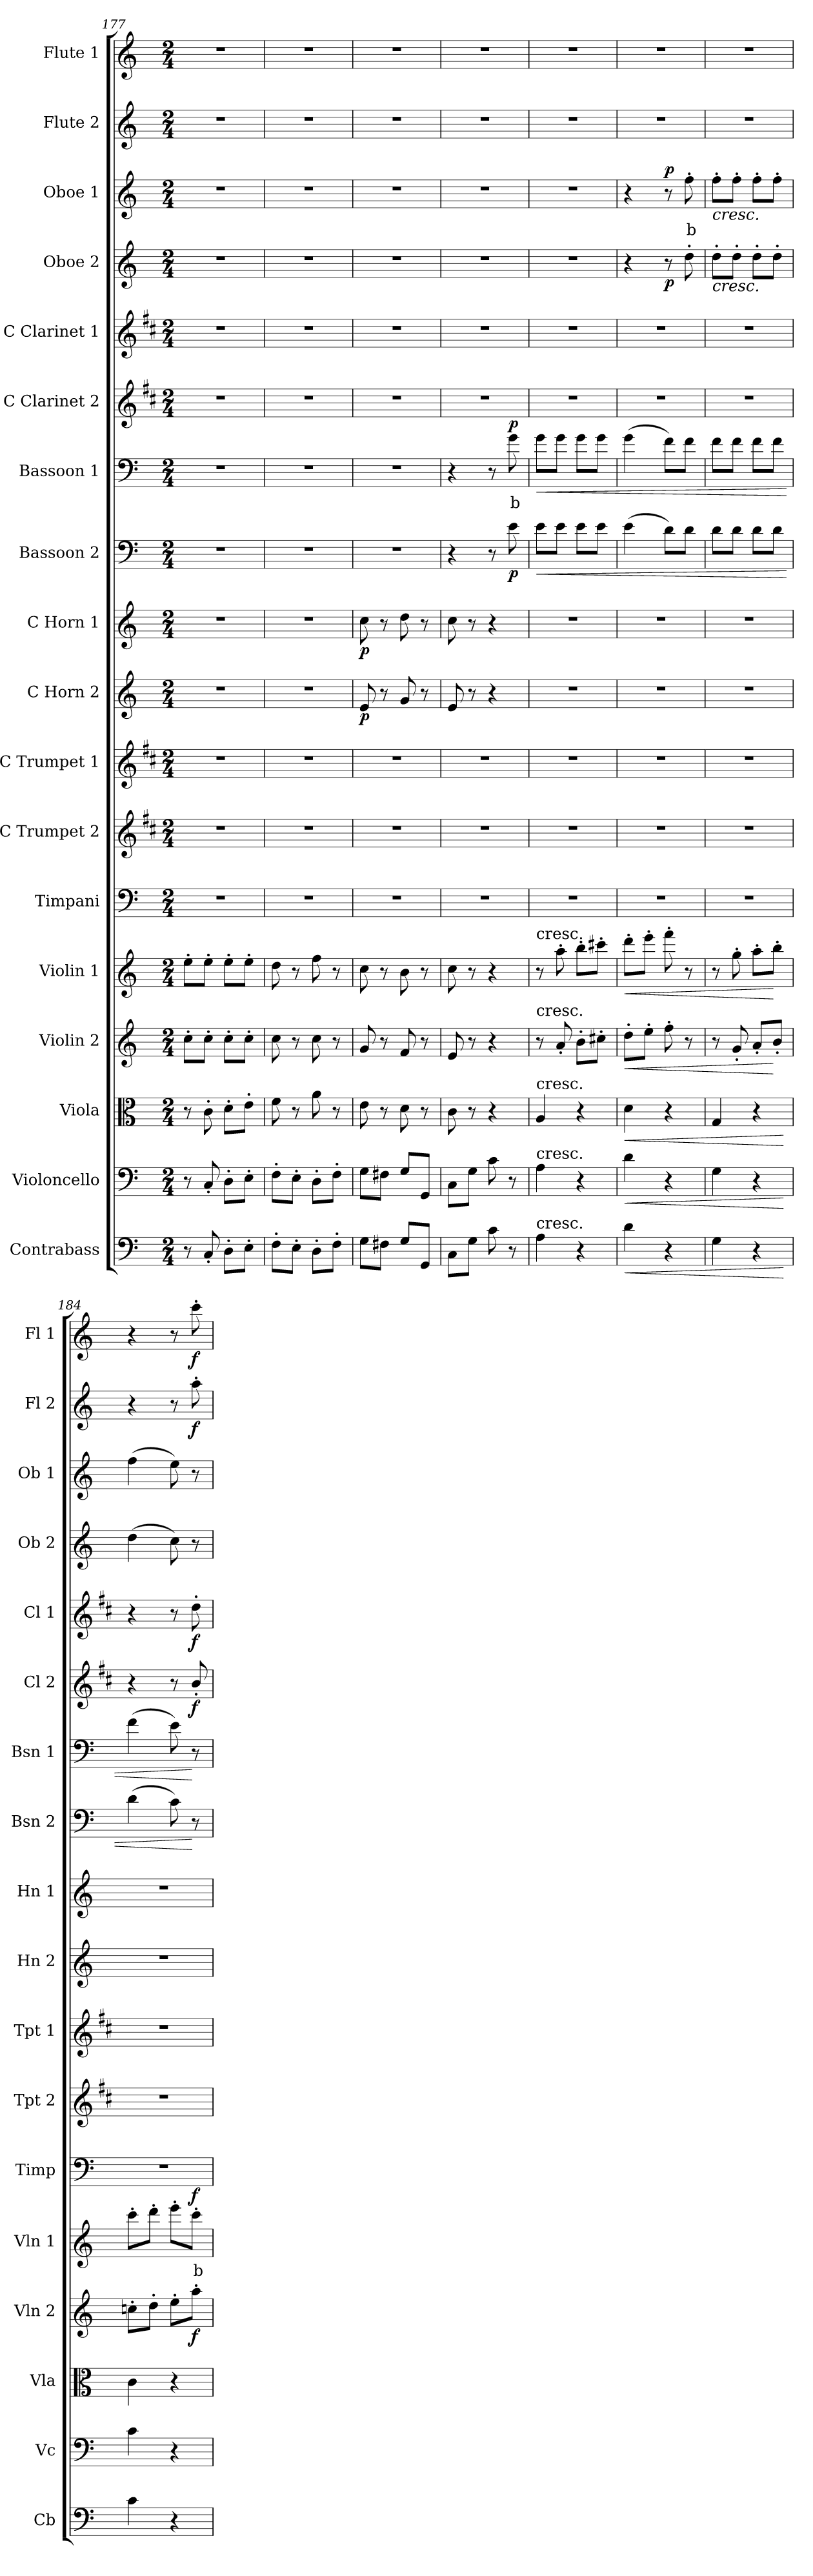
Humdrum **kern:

**kern	**dynam	**kern	**dynam	**kern	**dynam	**kern	**dynam	**kern	**text	**dynam	**kern	**kern	**kern	**kern	**dynam	**kern	**dynam	**kern	**dynam	**kern	**text	**dynam	**kern	**dynam	**kern	**dynam	**kern	**dynam	**kern	**text	**dynam	**kern	**dynam	**kern	**dynam
*part18	*part18	*part17	*part17	*part16	*part16	*part15	*part15	*part14	*part14	*part14	*part13	*part12	*part11	*part10	*part10	*part9	*part9	*part8	*part8	*part7	*part7	*part7	*part6	*part6	*part5	*part5	*part4	*part4	*part3	*part3	*part3	*part2	*part2	*part1	*part1
*staff18	*staff18	*staff17	*staff17	*staff16	*staff16	*staff15	*staff15	*staff14	*staff14	*staff14	*staff13	*staff12	*staff11	*staff10	*staff10	*staff9	*staff9	*staff8	*staff8	*staff7	*staff7	*staff7	*staff6	*staff6	*staff5	*staff5	*staff4	*staff4	*staff3	*staff3	*staff3	*staff2	*staff2	*staff1	*staff1
*I"Contrabass	*	*I"Violoncello	*	*I"Viola	*	*I"Violin 2	*	*I"Violin 1	*	*	*I"Timpani	*I"C Trumpet 2	*I"C Trumpet 1	*I"C Horn 2	*	*I"C Horn 1	*	*I"Bassoon 2	*	*I"Bassoon 1	*	*	*I"C Clarinet 2	*	*I"C Clarinet 1	*	*I"Oboe 2	*	*I"Oboe 1	*	*	*I"Flute 2	*	*I"Flute 1	*
*I'Cb	*	*I'Vc	*	*I'Vla	*	*I'Vln 2	*	*I'Vln 1	*	*	*I'Timp	*I'Tpt 2	*I'Tpt 1	*I'Hn 2	*	*I'Hn 1	*	*I'Bsn 2	*	*I'Bsn 1	*	*	*I'Cl 2	*	*I'Cl 1	*	*I'Ob 2	*	*I'Ob 1	*	*	*I'Fl 2	*	*I'Fl 1	*
!!LO:PB:g=z
*clefF4	*	*clefF4	*	*clefC3	*	*clefG2	*	*clefG2	*	*	*clefF4	*clefG2	*clefG2	*clefG2	*	*clefG2	*	*clefF4	*	*clefF4	*	*	*clefG2	*	*clefG2	*	*clefG2	*	*clefG2	*	*	*clefG2	*	*clefG2	*
*ITrd7c12	*	*	*	*	*	*	*	*	*	*	*	*ITrd1c2	*ITrd1c2	*ITrd7c12	*	*ITrd7c12	*	*	*	*	*	*	*ITrd1c2	*	*ITrd1c2	*	*	*	*	*	*	*	*	*	*
*k[]	*	*k[]	*	*k[]	*	*k[]	*	*k[]	*	*	*k[]	*k[]	*k[]	*k[]	*	*k[]	*	*k[]	*	*k[]	*	*	*k[]	*	*k[]	*	*k[]	*	*k[]	*	*	*k[]	*	*k[]	*
*M2/4	*	*M2/4	*	*M2/4	*	*M2/4	*	*M2/4	*	*	*M2/4	*M2/4	*M2/4	*M2/4	*	*M2/4	*	*M2/4	*	*M2/4	*	*	*M2/4	*	*M2/4	*	*M2/4	*	*M2/4	*	*	*M2/4	*	*M2/4	*
=177	=177	=177	=177	=177	=177	=177	=177	=177	=177	=177	=177	=177	=177	=177	=177	=177	=177	=177	=177	=177	=177	=177	=177	=177	=177	=177	=177	=177	=177	=177	=177	=177	=177	=177	=177
8r	.	8r	.	8r	.	8cc'\L	.	8ee'\L	.	.	2r	2r	2r	2r	.	2r	.	2r	.	2r	.	.	2r	.	2r	.	2r	.	2r	.	.	2r	.	2r	.
8CC'/	.	8C'/	.	8c'\	.	8cc'\J	.	8ee'\J	.	.	.	.	.	.	.	.	.	.	.	.	.	.	.	.	.	.	.	.	.	.	.	.	.	.	.
8DD'\L	.	8D'\L	.	8d'\L	.	8cc'\L	.	8ee'\L	.	.	.	.	.	.	.	.	.	.	.	.	.	.	.	.	.	.	.	.	.	.	.	.	.	.	.
8EE'\J	.	8E'\J	.	8e'\J	.	8cc'\J	.	8ee'\J	.	.	.	.	.	.	.	.	.	.	.	.	.	.	.	.	.	.	.	.	.	.	.	.	.	.	.
=178	=178	=178	=178	=178	=178	=178	=178	=178	=178	=178	=178	=178	=178	=178	=178	=178	=178	=178	=178	=178	=178	=178	=178	=178	=178	=178	=178	=178	=178	=178	=178	=178	=178	=178	=178
8FF'\L	.	8F'\L	.	8f\	.	8cc\	.	8dd\	.	.	2r	2r	2r	2r	.	2r	.	2r	.	2r	.	.	2r	.	2r	.	2r	.	2r	.	.	2r	.	2r	.
8EE'\J	.	8E'\J	.	8r	.	8r	.	8r	.	.	.	.	.	.	.	.	.	.	.	.	.	.	.	.	.	.	.	.	.	.	.	.	.	.	.
8DD'\L	.	8D'\L	.	8a\	.	8cc\	.	8ff\	.	.	.	.	.	.	.	.	.	.	.	.	.	.	.	.	.	.	.	.	.	.	.	.	.	.	.
8FF'\J	.	8F'\J	.	8r	.	8r	.	8r	.	.	.	.	.	.	.	.	.	.	.	.	.	.	.	.	.	.	.	.	.	.	.	.	.	.	.
=179	=179	=179	=179	=179	=179	=179	=179	=179	=179	=179	=179	=179	=179	=179	=179	=179	=179	=179	=179	=179	=179	=179	=179	=179	=179	=179	=179	=179	=179	=179	=179	=179	=179	=179	=179
!	!	!	!	!	!	!	!	!	!	!	!	!	!	!	!LO:DY:b	!	!LO:DY:b	!	!	!	!	!	!	!	!	!	!	!	!	!	!	!	!	!	!
8GG\L	.	8G\L	.	8e\	.	8g/	.	8cc\	.	.	2r	2r	2r	8E/	p	8c\	p	2r	.	2r	.	.	2r	.	2r	.	2r	.	2r	.	.	2r	.	2r	.
8FF#X\J	.	8F#X\J	.	8r	.	8r	.	8r	.	.	.	.	.	8r	.	8r	.	.	.	.	.	.	.	.	.	.	.	.	.	.	.	.	.	.	.
8GG/L	.	8G/L	.	8d\	.	8f/	.	8b\	.	.	.	.	.	8G/	.	8d\	.	.	.	.	.	.	.	.	.	.	.	.	.	.	.	.	.	.	.
8GGG/J	.	8GG/J	.	8r	.	8r	.	8r	.	.	.	.	.	8r	.	8r	.	.	.	.	.	.	.	.	.	.	.	.	.	.	.	.	.	.	.
=180	=180	=180	=180	=180	=180	=180	=180	=180	=180	=180	=180	=180	=180	=180	=180	=180	=180	=180	=180	=180	=180	=180	=180	=180	=180	=180	=180	=180	=180	=180	=180	=180	=180	=180	=180
8CC\L	.	8C\L	.	8c\	.	8e/	.	8cc\	.	.	2r	2r	2r	8E/	.	8c\	.	4r	.	4r	.	.	2r	.	2r	.	2r	.	2r	.	.	2r	.	2r	.
8GG\J	.	8G\J	.	8r	.	8r	.	8r	.	.	.	.	.	8r	.	8r	.	.	.	.	.	.	.	.	.	.	.	.	.	.	.	.	.	.	.
8C\	.	8c\	.	4r	.	4r	.	4r	.	.	.	.	.	4r	.	4r	.	8r	.	8r	.	.	.	.	.	.	.	.	.	.	.	.	.	.	.
!	!	!	!	!	!	!	!	!	!	!	!	!	!	!	!	!	!	!	!LO:DY:b	!	!LO:LY:b:color=#FF0000	!LO:DY:b	!	!	!	!	!	!	!	!	!	!	!	!	!
8r	.	8r	.	.	.	.	.	.	.	.	.	.	.	.	.	.	.	8e\	p	8g\	b	p	.	.	.	.	.	.	.	.	.	.	.	.	.
=181	=181	=181	=181	=181	=181	=181	=181	=181	=181	=181	=181	=181	=181	=181	=181	=181	=181	=181	=181	=181	=181	=181	=181	=181	=181	=181	=181	=181	=181	=181	=181	=181	=181	=181	=181
!	!	!	!	!	!	!	!	!LO:TX:a:t=cresc.	!	!	!	!	!	!	!	!	!	!	!	!	!	!	!	!	!	!	!	!	!	!	!	!	!	!	!
!	!	!	!	!	!	!LO:TX:a:t=cresc.	!	!	!	!	!	!	!	!	!	!	!	!	!	!	!	!	!	!	!	!	!	!	!	!	!	!	!	!	!
!	!	!	!	!LO:TX:a:t=cresc.	!	!	!	!	!	!	!	!	!	!	!	!	!	!	!	!	!	!	!	!	!	!	!	!	!	!	!	!	!	!	!
!	!	!LO:TX:a:t=cresc.	!	!	!	!	!	!	!	!	!	!	!	!	!	!	!	!	!	!	!	!	!	!	!	!	!	!	!	!	!	!	!	!	!
!LO:TX:a:t=cresc.	!	!	!	!	!	!	!	!	!	!	!	!	!	!	!	!	!	!	!	!	!	!	!	!	!	!	!	!	!	!	!	!	!	!	!
!	!	!	!	!	!	!	!	!	!	!	!	!	!	!	!	!	!	!	!LO:HP:b	!	!	!LO:HP:b	!	!	!	!	!	!	!	!	!	!	!	!	!
4AA\	.	4A\	.	4A/	.	8r	.	8r	.	.	2r	2r	2r	2r	.	2r	.	8e\L	<	8g\L	.	<	2r	.	2r	.	2r	.	2r	.	.	2r	.	2r	.
.	.	.	.	.	.	8a'/	.	8aa'\	.	.	.	.	.	.	.	.	.	8e\J	.	8g\J	.	.	.	.	.	.	.	.	.	.	.	.	.	.	.
4r	.	4r	.	4r	.	8b'\L	.	8bb'\L	.	.	.	.	.	.	.	.	.	8e\L	.	8g\L	.	.	.	.	.	.	.	.	.	.	.	.	.	.	.
.	.	.	.	.	.	8cc#X'\J	.	8ccc#X'\J	.	.	.	.	.	.	.	.	.	8e\J	.	8g\J	.	.	.	.	.	.	.	.	.	.	.	.	.	.	.
=182	=182	=182	=182	=182	=182	=182	=182	=182	=182	=182	=182	=182	=182	=182	=182	=182	=182	=182	=182	=182	=182	=182	=182	=182	=182	=182	=182	=182	=182	=182	=182	=182	=182	=182	=182
!	!LO:HP:b	!	!LO:HP:b	!	!LO:HP:b	!	!LO:HP:b	!	!	!LO:HP:b	!	!	!	!	!	!	!	!	!	!	!	!	!	!	!	!	!	!	!	!	!	!	!	!	!
4D\	<	4d\	<	4d\	<	8dd'\L	<	8ddd'\L	.	<	2r	2r	2r	2r	.	2r	.	(4e\	.	(4g\	.	.	2r	.	2r	.	4r	.	4r	.	.	2r	.	2r	.
.	.	.	.	.	.	8ee'\J	.	8eee'\J	.	.	.	.	.	.	.	.	.	.	.	.	.	.	.	.	.	.	.	.	.	.	.	.	.	.	.
!	!	!	!	!	!	!	!	!	!	!	!	!	!	!	!	!	!	!	!	!	!	!	!	!	!	!	!	!LO:DY:b	!	!	!LO:DY:b	!	!	!	!
4r	.	4r	.	4r	.	8ff'\	.	8fff'\	.	.	.	.	.	.	.	.	.	8d\L)	.	8f\L)	.	.	.	.	.	.	8r	p	8r	.	p	.	.	.	.
!	!	!	!	!	!	!	!	!	!	!	!	!	!	!	!	!	!	!	!	!	!	!	!	!	!	!	!	!	!	!LO:LY:b:color=#FF0000	!	!	!	!	!
.	.	.	.	.	.	8r	.	8r	.	.	.	.	.	.	.	.	.	8d\J	.	8f\J	.	.	.	.	.	.	8dd'\	.	8ff'\	b	.	.	.	.	.
=183	=183	=183	=183	=183	=183	=183	=183	=183	=183	=183	=183	=183	=183	=183	=183	=183	=183	=183	=183	=183	=183	=183	=183	=183	=183	=183	=183	=183	=183	=183	=183	=183	=183	=183	=183
!	!	!	!	!	!	!	!	!	!	!	!	!	!	!	!	!	!	!	!	!	!	!	!	!	!	!	!	!	!LO:TX:b:i:t=cresc.	!	!	!	!	!	!
!	!	!	!	!	!	!	!	!	!	!	!	!	!	!	!	!	!	!	!	!	!	!	!	!	!	!	!LO:TX:b:i:t=cresc.	!	!	!	!	!	!	!	!
4GG\	.	4G\	.	4G/	.	8r	.	8r	.	.	2r	2r	2r	2r	.	2r	.	8d\L	.	8f\L	.	.	2r	.	2r	.	8dd'\L	.	8ff'\L	.	.	2r	.	2r	.
.	.	.	.	.	.	8g'/	.	8gg'\	.	.	.	.	.	.	.	.	.	8d\J	.	8f\J	.	.	.	.	.	.	8dd'\J	.	8ff'\J	.	.	.	.	.	.
4r	.	4r	.	4r	.	8a'/L	.	8aa'\L	.	.	.	.	.	.	.	.	.	8d\L	.	8f\L	.	.	.	.	.	.	8dd'\L	.	8ff'\L	.	.	.	.	.	.
.	.	.	.	.	.	8b'/J	[	8bb'\J	.	[	.	.	.	.	.	.	.	8d\J	.	8f\J	.	.	.	.	.	.	8dd'\J	.	8ff'\J	.	.	.	.	.	.
.	[	.	[	.	[	.	.	.	.	.	.	.	.	.	.	.	.	.	.	.	.	.	.	.	.	.	.	.	.	.	.	.	.	.	.
=184	=184	=184	=184	=184	=184	=184	=184	=184	=184	=184	=184	=184	=184	=184	=184	=184	=184	=184	=184	=184	=184	=184	=184	=184	=184	=184	=184	=184	=184	=184	=184	=184	=184	=184	=184
4C\	.	4c\	.	4c\	.	8ccn'\L	.	8ccc'\L	.	.	2r	2r	2r	2r	.	2r	.	(4d\	.	(4f\	.	.	4r	.	4r	.	(4dd\	.	(4ff\	.	.	4r	.	4r	.
.	.	.	.	.	.	8dd'\J	.	8ddd'\J	.	.	.	.	.	.	.	.	.	.	.	.	.	.	.	.	.	.	.	.	.	.	.	.	.	.	.
4r	.	4r	.	4r	.	8ee'\L	.	8eee'\L	.	.	.	.	.	.	.	.	.	8c\)	.	8e\)	.	.	8r	.	8r	.	8cc\)	.	8ee\)	.	.	8r	.	8r	.
!	!	!	!	!	!	!	!LO:DY:b	!	!LO:LY:b:color=#FF0000	!LO:DY:b	!	!	!	!	!	!	!	!	!	!	!	!	!	!LO:DY:b	!	!LO:DY:b	!	!	!	!	!	!	!LO:DY:b	!	!LO:DY:b
.	.	.	.	.	.	8aa'\J	f	8ccc'\J	b	f	.	.	.	.	.	.	.	8r	[	8r	.	[	8a'/	f	8cc'\	f	8r	.	8r	.	.	8aa'\	f	8ccc'\	f
=	=	=	=	=	=	=	=	=	=	=	=	=	=	=	=	=	=	=	=	=	=	=	=	=	=	=	=	=	=	=	=	=	=	=	=
*-	*-	*-	*-	*-	*-	*-	*-	*-	*-	*-	*-	*-	*-	*-	*-	*-	*-	*-	*-	*-	*-	*-	*-	*-	*-	*-	*-	*-	*-	*-	*-	*-	*-	*-	*-
